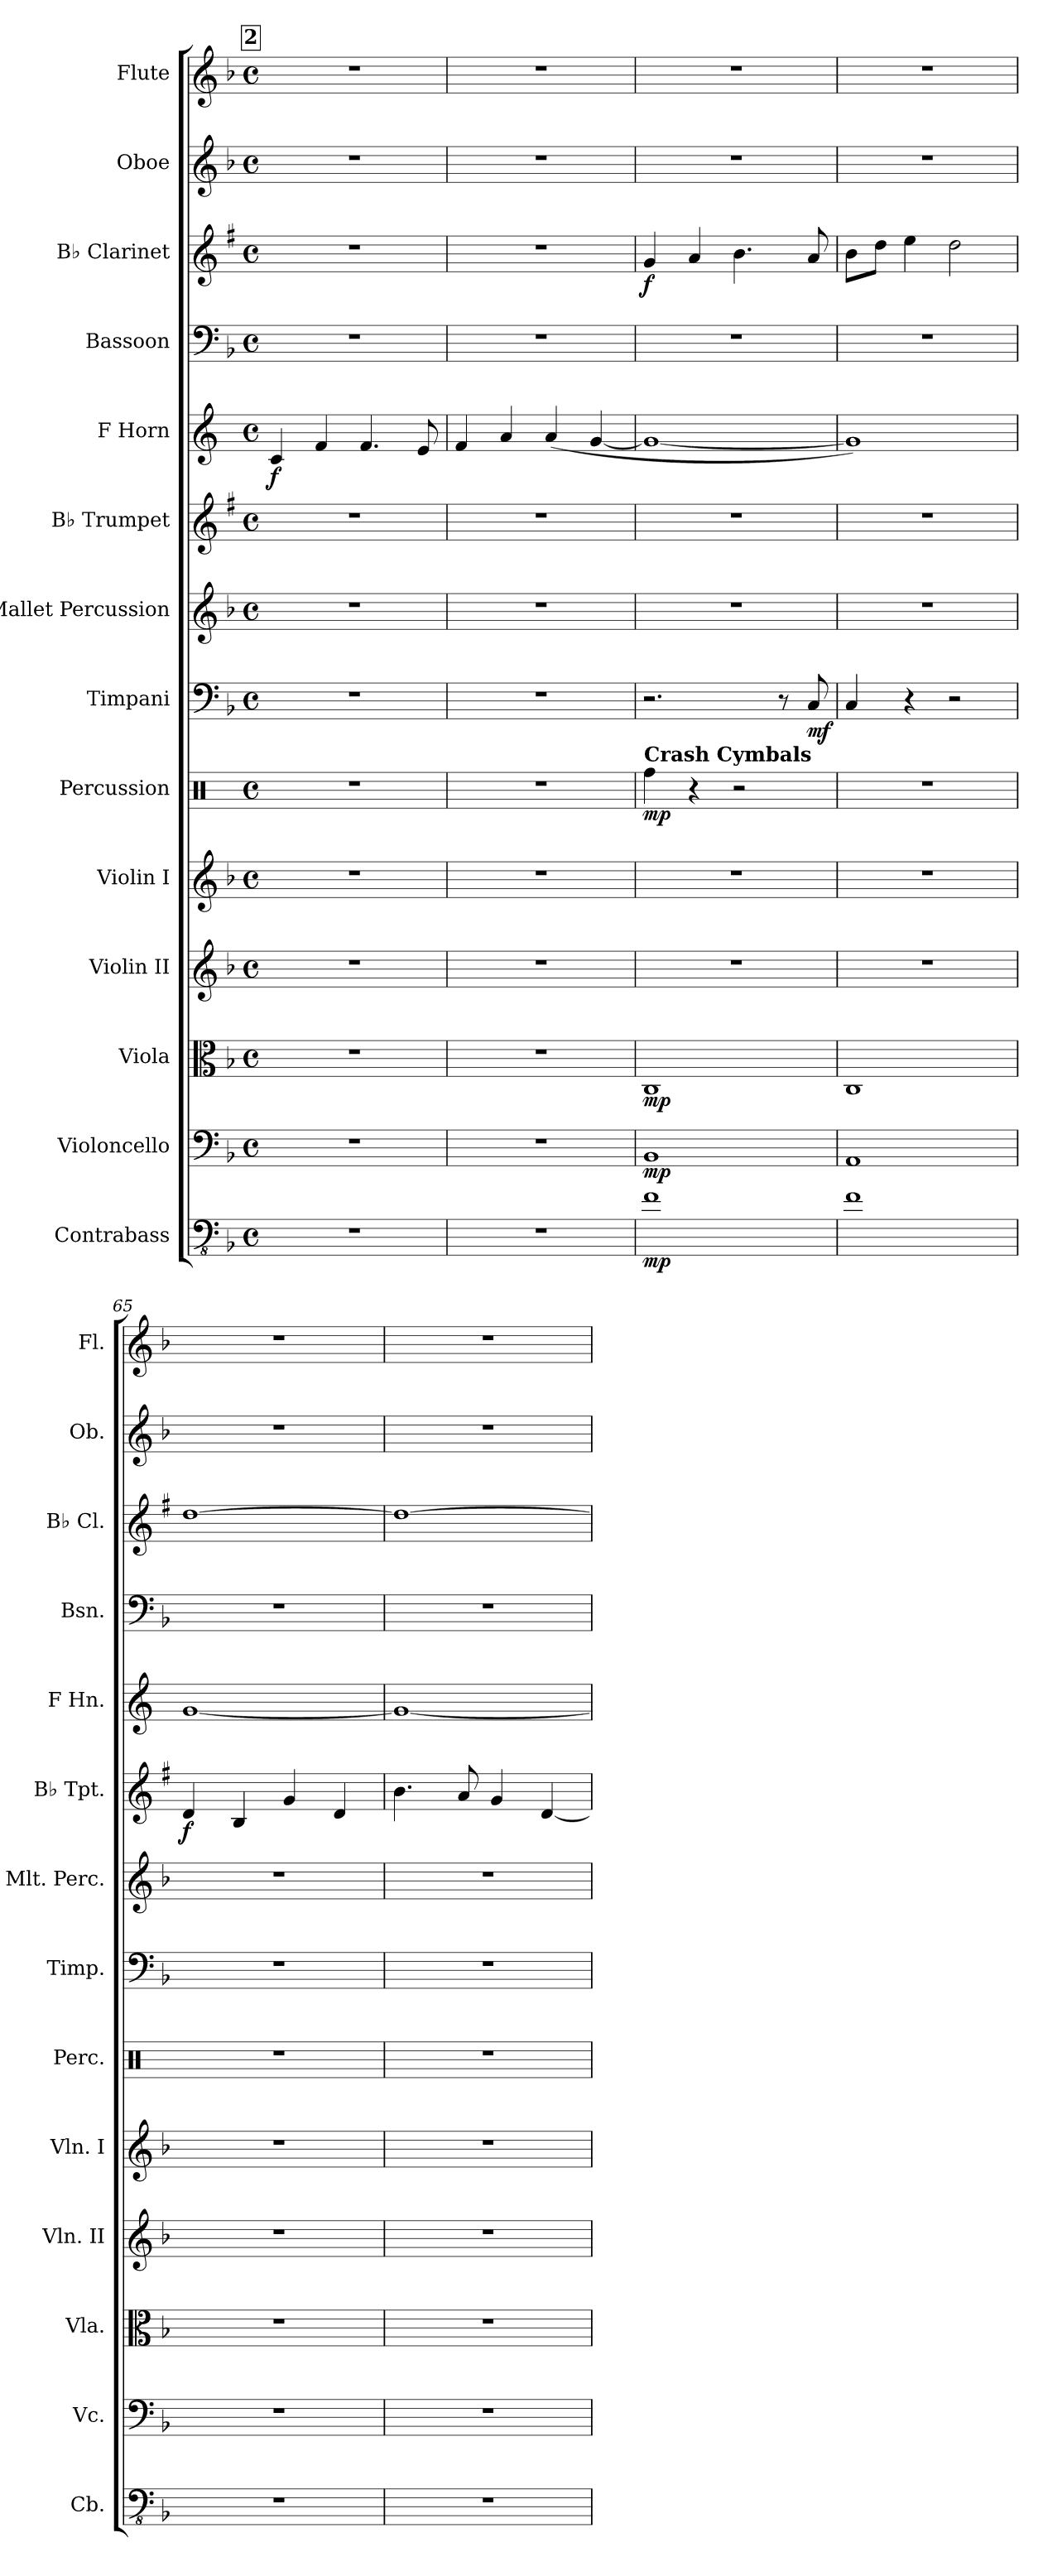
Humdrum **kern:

**kern	**dynam	**kern	**dynam	**kern	**dynam	**kern	**kern	**kern	**dynam	**kern	**dynam	**kern	**kern	**dynam	**kern	**dynam	**kern	**kern	**dynam	**kern	**kern
*part14	*part14	*part13	*part13	*part12	*part12	*part11	*part10	*part9	*part9	*part8	*part8	*part7	*part6	*part6	*part5	*part5	*part4	*part3	*part3	*part2	*part1
*staff14	*staff14	*staff13	*staff13	*staff12	*staff12	*staff11	*staff10	*staff9	*staff9	*staff8	*staff8	*staff7	*staff6	*staff6	*staff5	*staff5	*staff4	*staff3	*staff3	*staff2	*staff1
*I"Contrabass	*	*I"Violoncello	*	*I"Viola	*	*I"Violin II	*I"Violin I	*I"Percussion	*	*I"Timpani	*	*I"Mallet Percussion	*I"B♭ Trumpet	*	*I"F Horn	*	*I"Bassoon	*I"B♭ Clarinet	*	*I"Oboe	*I"Flute
*I'Cb.	*	*I'Vc.	*	*I'Vla.	*	*I'Vln. II	*I'Vln. I	*I'Perc.	*	*I'Timp.	*	*I'Mlt. Perc.	*I'B♭ Tpt.	*	*I'F Hn.	*	*I'Bsn.	*I'B♭ Cl.	*	*I'Ob.	*I'Fl.
*clefFv4	*	*clefF4	*	*clefC3	*	*clefG2	*clefG2	*clefX	*	*clefF4	*	*clefG2	*clefG2	*	*clefG2	*	*clefF4	*clefG2	*	*clefG2	*clefG2
*ITrd7c12	*	*	*	*	*	*	*	*	*	*	*	*ITrd-14c-24	*ITrd1c2	*	*ITrd4c7	*	*	*ITrd1c2	*	*	*
*k[b-]	*	*k[b-]	*	*k[b-]	*	*k[b-]	*k[b-]	*k[]	*	*k[b-]	*	*k[b-]	*k[b-]	*	*k[b-]	*	*k[b-]	*k[b-]	*	*k[b-]	*k[b-]
*M4/4	*	*M4/4	*	*M4/4	*	*M4/4	*M4/4	*M4/4	*	*M4/4	*	*M4/4	*M4/4	*	*M4/4	*	*M4/4	*M4/4	*	*M4/4	*M4/4
*met(c)	*	*met(c)	*	*met(c)	*	*met(c)	*met(c)	*met(c)	*	*met(c)	*	*met(c)	*met(c)	*	*met(c)	*	*met(c)	*met(c)	*	*met(c)	*met(c)
*MM120	*	*MM120	*	*MM120	*	*MM120	*MM120	*MM120	*	*MM120	*	*MM120	*MM120	*	*MM120	*	*MM120	*MM120	*	*MM120	*MM120
!!LO:REH:place=s1:a:B:fs=14:t=2
=61	=61	=61	=61	=61	=61	=61	=61	=61	=61	=61	=61	=61	=61	=61	=61	=61	=61	=61	=61	=61	=61
!	!	!	!	!	!	!	!	!	!	!	!	!	!	!	!	!LO:DY:b	!	!	!	!	!
1r	.	1r	.	1r	.	1r	1r	1r	.	1r	.	1r	1r	.	4F/	f	1r	1r	.	1r	1r
.	.	.	.	.	.	.	.	.	.	.	.	.	.	.	4B-/	.	.	.	.	.	.
.	.	.	.	.	.	.	.	.	.	.	.	.	.	.	4.B-/	.	.	.	.	.	.
.	.	.	.	.	.	.	.	.	.	.	.	.	.	.	8A/	.	.	.	.	.	.
=62	=62	=62	=62	=62	=62	=62	=62	=62	=62	=62	=62	=62	=62	=62	=62	=62	=62	=62	=62	=62	=62
1r	.	1r	.	1r	.	1r	1r	1r	.	1r	.	1r	1r	.	4B-/	.	1r	1r	.	1r	1r
.	.	.	.	.	.	.	.	.	.	.	.	.	.	.	4d/	.	.	.	.	.	.
.	.	.	.	.	.	.	.	.	.	.	.	.	.	.	(4d/	.	.	.	.	.	.
.	.	.	.	.	.	.	.	.	.	.	.	.	.	.	[4c/	.	.	.	.	.	.
=63	=63	=63	=63	=63	=63	=63	=63	=63	=63	=63	=63	=63	=63	=63	=63	=63	=63	=63	=63	=63	=63
!	!	!	!	!	!	!	!	!LO:TX:a:B:t=Crash Cymbals	!	!	!	!	!	!	!	!	!	!	!	!	!
!	!LO:DY:b	!	!LO:DY:b	!	!LO:DY:b	!	!	!	!LO:DY:b	!	!	!	!	!	!	!	!	!	!LO:DY:b	!	!
1FF	mp	1BB-	mp	1C	mp	1r	1r	4Rff\	mp	2.r	.	1r	1r	.	1c_	.	1r	4f/	f	1r	1r
.	.	.	.	.	.	.	.	4r	.	.	.	.	.	.	.	.	.	4g/	.	.	.
.	.	.	.	.	.	.	.	2r	.	.	.	.	.	.	.	.	.	4.a\	.	.	.
.	.	.	.	.	.	.	.	.	.	8r	.	.	.	.	.	.	.	.	.	.	.
!	!	!	!	!	!	!	!	!	!	!	!LO:DY:b	!	!	!	!	!	!	!	!	!	!
.	.	.	.	.	.	.	.	.	.	8C/	mf	.	.	.	.	.	.	8g/	.	.	.
=64	=64	=64	=64	=64	=64	=64	=64	=64	=64	=64	=64	=64	=64	=64	=64	=64	=64	=64	=64	=64	=64
1FF	.	1AA	.	1C	.	1r	1r	1r	.	4C/	.	1r	1r	.	1c])	.	1r	8a\L	.	1r	1r
.	.	.	.	.	.	.	.	.	.	.	.	.	.	.	.	.	.	8cc\J	.	.	.
.	.	.	.	.	.	.	.	.	.	4r	.	.	.	.	.	.	.	4dd\	.	.	.
.	.	.	.	.	.	.	.	.	.	2r	.	.	.	.	.	.	.	2cc\	.	.	.
!!LO:PB:g=z
=65	=65	=65	=65	=65	=65	=65	=65	=65	=65	=65	=65	=65	=65	=65	=65	=65	=65	=65	=65	=65	=65
!	!	!	!	!	!	!	!	!	!	!	!	!	!	!LO:DY:b	!	!	!	!	!	!	!
1r	.	1r	.	1r	.	1r	1r	1r	.	1r	.	1r	4c/	f	[1c	.	1r	[1cc	.	1r	1r
.	.	.	.	.	.	.	.	.	.	.	.	.	4A/	.	.	.	.	.	.	.	.
.	.	.	.	.	.	.	.	.	.	.	.	.	4f/	.	.	.	.	.	.	.	.
.	.	.	.	.	.	.	.	.	.	.	.	.	4c/	.	.	.	.	.	.	.	.
=66	=66	=66	=66	=66	=66	=66	=66	=66	=66	=66	=66	=66	=66	=66	=66	=66	=66	=66	=66	=66	=66
1r	.	1r	.	1r	.	1r	1r	1r	.	1r	.	1r	4.a\	.	1c_	.	1r	1cc_	.	1r	1r
.	.	.	.	.	.	.	.	.	.	.	.	.	8g/	.	.	.	.	.	.	.	.
.	.	.	.	.	.	.	.	.	.	.	.	.	4f/	.	.	.	.	.	.	.	.
.	.	.	.	.	.	.	.	.	.	.	.	.	[4c/	.	.	.	.	.	.	.	.
=	=	=	=	=	=	=	=	=	=	=	=	=	=	=	=	=	=	=	=	=	=
*-	*-	*-	*-	*-	*-	*-	*-	*-	*-	*-	*-	*-	*-	*-	*-	*-	*-	*-	*-	*-	*-
